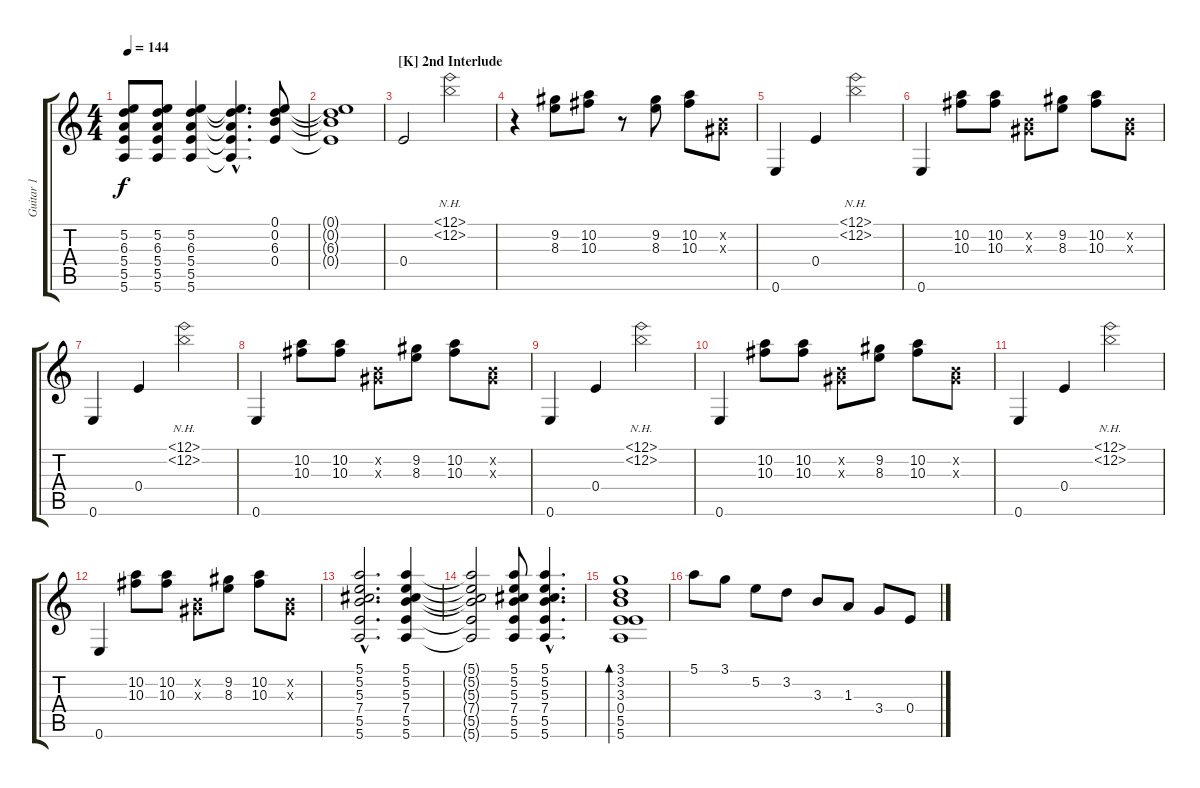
\track ("Guitar 1" "Guitar 1") {instrument acousticguitarsteel}
\staff {score tabs}
\tuning (E4 B3 Ab3 E3 B2 E2) {hide}
\ts (4 4)
\tempo 144
\clef g2
\ks c
(5.2 6.3 5.4 5.5 5.6).8{dy f} (5.2 6.3 5.4 5.5 5.6).8 (5.2 6.3 5.4 5.5 5.6).4 (5.2{hac t} 6.3{hac t} 5.4{hac t} 5.5{hac t} 5.6{hac t}).4{d} (0.1 0.2 6.3 0.4).8 |
(0.1{t} 0.2{t} 6.3{t} 0.4{t}).1 |
\section ("" "[K] 2nd Interlude")
0.4.2 (12.1{nh} 12.2{nh}).2 |
r.4 (9.2 8.3).8 (10.2 10.3).8 r.8 (9.2 8.3).8 (10.2 10.3).8 (0.2{x} 0.3{x}).8 |
0.6.4 0.4.4 (12.1{nh} 12.2{nh}).2 |
0.6.4 (10.2 10.3).8 (10.2 10.3).8 (0.2{x} 0.3{x}).8 (9.2 8.3).8 (10.2 10.3).8 (0.2{x} 0.3{x}).8 |
0.6.4 0.4.4 (12.1{nh} 12.2{nh}).2 |
0.6.4 (10.2 10.3).8 (10.2 10.3).8 (0.2{x} 0.3{x}).8 (9.2 8.3).8 (10.2 10.3).8 (0.2{x} 0.3{x}).8 |
0.6.4 0.4.4 (12.1{nh} 12.2{nh}).2 |
0.6.4 (10.2 10.3).8 (10.2 10.3).8 (0.2{x} 0.3{x}).8 (9.2 8.3).8 (10.2 10.3).8 (0.2{x} 0.3{x}).8 |
0.6.4 0.4.4 (12.1{nh} 12.2{nh}).2 |
0.6.4 (10.2 10.3).8 (10.2 10.3).8 (0.2{x} 0.3{x}).8 (9.2 8.3).8 (10.2 10.3).8 (0.2{x} 0.3{x}).8 |
(5.1{hac} 5.2{hac} 5.3{hac} 7.4{hac} 5.5{hac} 5.6{hac}).2{d} (5.1 5.2 5.3 7.4 5.5 5.6).4 |
(5.1{t} 5.2{t} 5.3{t} 7.4{t} 5.5{t} 5.6{t}).2 (5.1 5.2 5.3 7.4 5.5 5.6).8 (5.1{hac} 5.2{hac} 5.3{hac} 7.4{hac} 5.5{hac} 5.6{hac}).4{d} |
(3.1 3.2 3.3 0.4 5.5 5.6).1{bd 120} |
5.1.8 3.1.8 5.2.8 3.2.8 3.3.8 1.3.8 3.4.8 0.4.8
